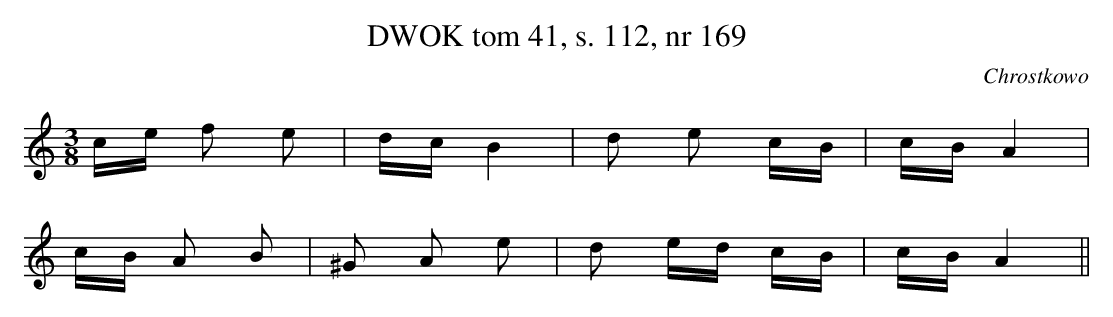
X:1
T:DWOK tom 41, s. 112, nr 169
O:Chrostkowo
L:1/16
M:3/8
K:C
ce f2 e2|dc B4|d2 e2 cB|cB A4|
cB A2 B2|^G2 A2 e2|d2 ed cB|cB A4||
